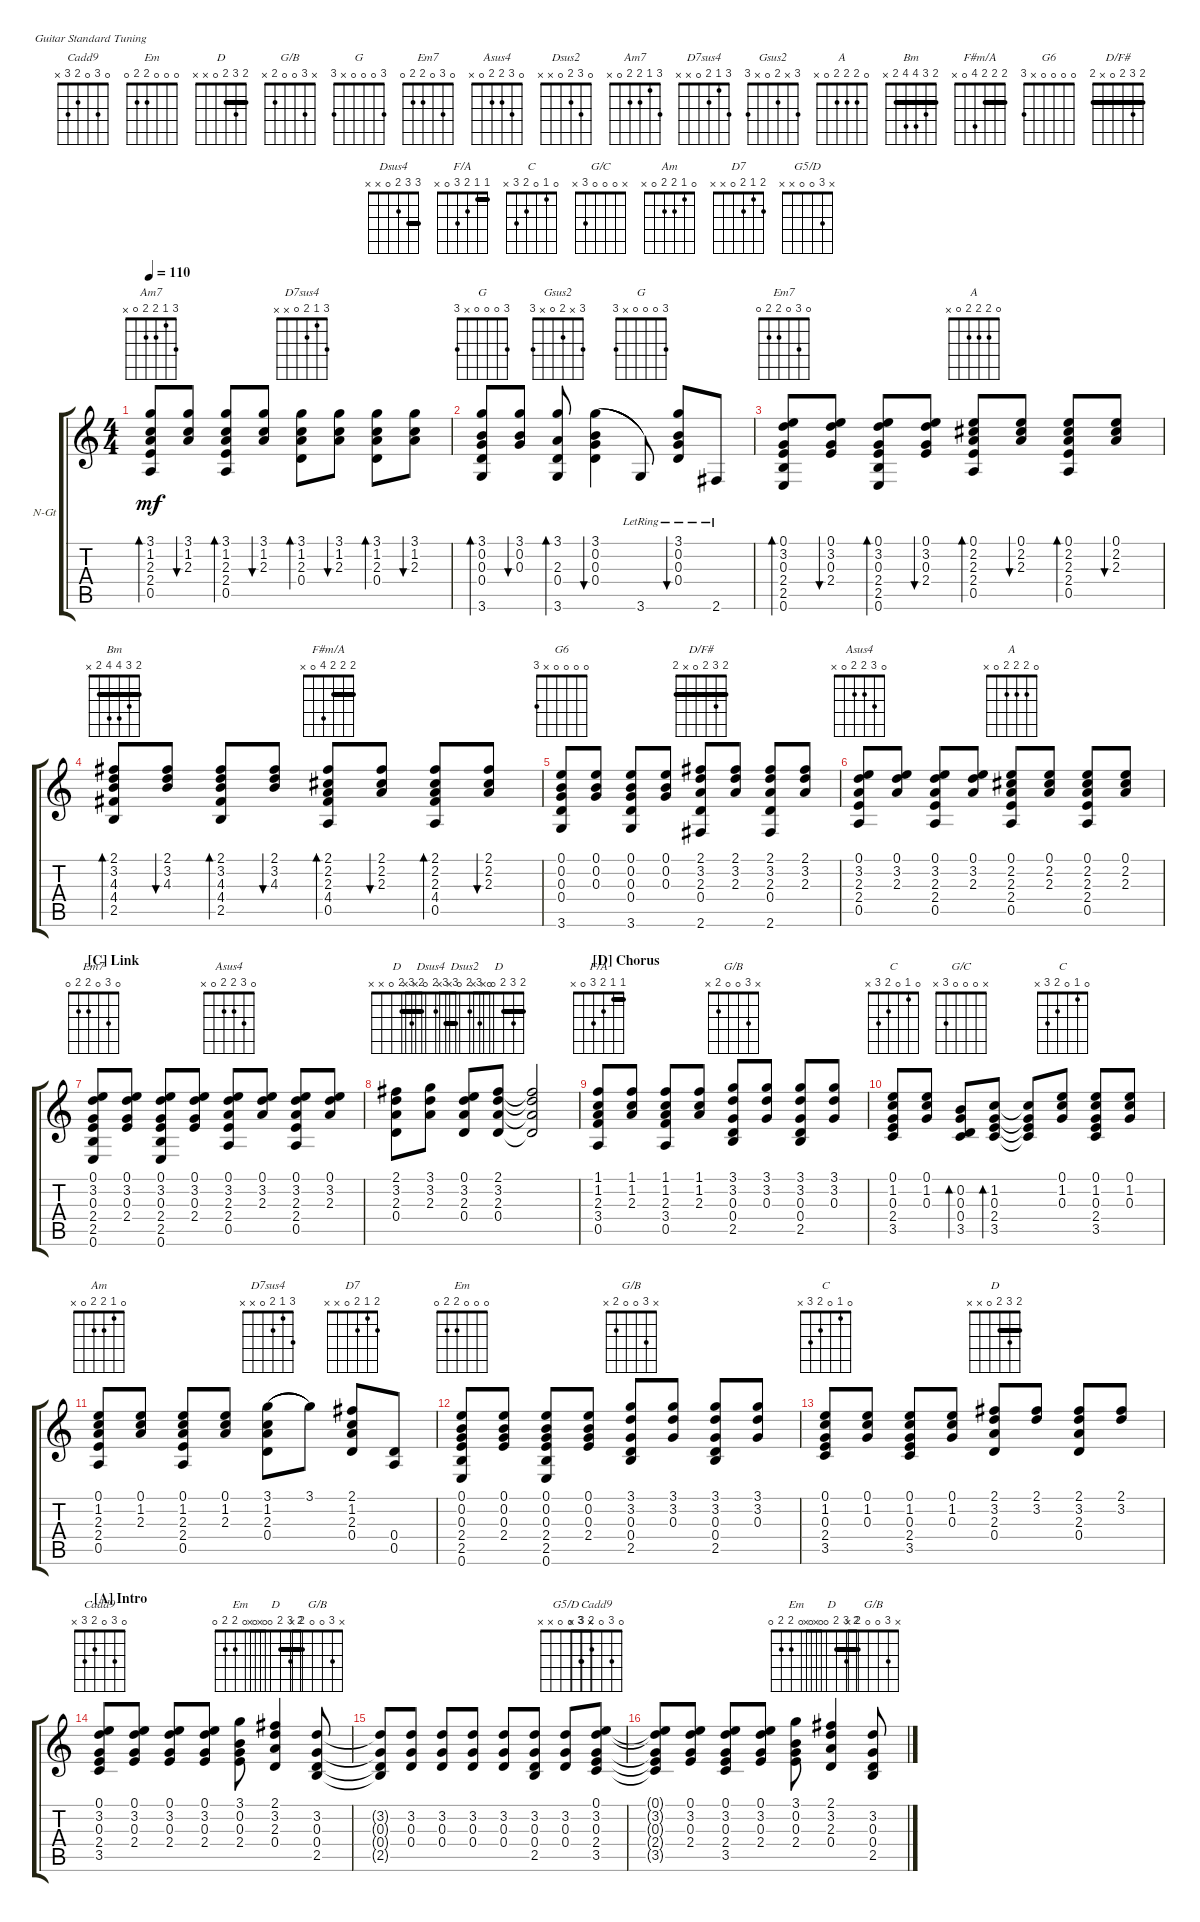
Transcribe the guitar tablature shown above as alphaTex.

\defaultSystemsLayout 4
\bracketExtendMode groupsimilarinstruments
\firstSystemTrackNameOrientation horizontal
\otherSystemsTrackNameOrientation horizontal
\chordDiagramsInScore
\track ("Guitar" "N-Gt") {instrument acousticguitarnylon}
\staff {score tabs}
\tuning (E4 B3 G3 D3 A2 E2)
\chord ("Cadd9" 0 3 0 2 3 x)
\chord ("Em" 3 0 0 2 x x)
\chord ("D" 2 3 2 0 x x) {barre 2}
\chord ("G/B" 3 3 0 0 2 x) {barre 3}
\chord ("G" 3 0 0 0 x 3)
\chord ("Em7" 0 3 0 2 2 0)
\chord ("Asus4" 0 3 2 2 0 x)
\chord ("Dsus2" 0 3 2 0 x x)
\chord ("Am7" 3 1 2 2 0 x)
\chord ("D7sus4" 3 1 2 0 x x)
\chord ("Gsus2" 3 x 2 0 x 3)
\chord ("A" 0 2 2 2 0 x)
\chord ("Bm" 2 3 4 4 2 x) {barre 2}
\chord ("F#m/A" 2 2 2 4 0 x) {barre (2 2)}
\chord ("G6" 0 0 0 0 x 3)
\chord ("D/F#" 2 3 2 0 x 2) {barre 2}
\chord ("Dsus4" 3 3 2 0 x x) {barre 3}
\chord ("F/A" 1 1 2 3 0 x) {barre 1}
\chord ("C" 0 1 0 2 3 x)
\chord ("G/C" x 0 0 0 3 x)
\chord ("Am" 0 1 2 2 0 x)
\chord ("D7" 2 1 2 0 x x)
\chord ("Em" 0 0 0 2 2 0)
\chord ("G/B" x 3 0 0 2 x)
\chord ("G5/D" x 3 0 0 x x)
\ts (4 4)
\tempo 110
\clef g2
\scale
0.255811
\ks c
(3.1 1.2 2.3 2.4 0.5).8{bd 58 ch "Am7" dy mf} (3.1 1.2 2.3).8{bu 58} (3.1 1.2 2.3 2.4 0.5).8{bd 58} (3.1 1.2 2.3).8{bu 58} (3.1 1.2 2.3 0.4).8{bd 58 ch "D7sus4"} (3.1 1.2 2.3).8{bu 58} (3.1 1.2 2.3 0.4).8{bd 58} (3.1 1.2 2.3).8{bu 58} |
\scale
0.31738 (3.1 0.2 0.3 0.4 3.6).8{bd 58 ch "G"} (3.1 0.2 0.3).8{bu 58} (3.1 2.3 0.4 3.6).8{bd 58 ch "Gsus2"} (3.1 0.2 0.3 0.4).4{bu 58 legatoorigin} 3.6{lr}.8{ch "G"} (3.1{lr} 0.2{lr} 0.3{lr} 0.4{lr}).8{bu 58} 2.6{lr}.8 |
(0.1 3.2 0.3 2.4 2.5 0.6).8{bd 58 ch "Em7"} (0.1 3.2 0.3 2.4).8{bu 41} (0.1 3.2 0.3 2.4 2.5 0.6).8{bd 46} (0.1 3.2 0.3 2.4).8{bu 63} (0.1 2.2 2.3 2.4 0.5).8{bd 62 ch "A"} (0.1 2.2 2.3).8{bu 60} (0.1 2.2 2.3 2.4 0.5).8{bd 61} (0.1 2.2 2.3).8{bu 59} |
(2.1 3.2 4.3 4.4 2.5).8{bd 58 ch "Bm"} (2.1 3.2 4.3).8{bu 58} (2.1 3.2 4.3 4.4 2.5).8{bd 58} (2.1 3.2 4.3).8{bu 58} (2.1 2.2 2.3 4.4 0.5).8{bd 58 ch "F#m/A"} (2.1 2.2 2.3).8{bu 58} (2.1 2.2 2.3 4.4 0.5).8{bd 58} (2.1 2.2 2.3).8{bu 58} |
(0.1 0.2 0.3 0.4 3.6).8{ch "G6"} (0.1 0.2 0.3).8 (0.1 0.2 0.3 0.4 3.6).8 (0.1 0.2 0.3).8 (2.1 3.2 2.3 0.4 2.6).8{ch "D/F#"} (2.1 3.2 2.3).8 (2.1 3.2 2.3 0.4 2.6).8 (2.1 3.2 2.3).8 |
\scale
0.465978 (0.5 2.4 2.3 3.2 0.1).8{ch "Asus4"} (2.3 3.2 0.1).8 (0.5 2.4 2.3 3.2 0.1).8 (2.3 3.2 0.1).8 (0.5 2.4 2.3 2.2 0.1).8{ch "A"} (2.3 2.2 0.1).8 (0.5 2.4 2.3 2.2 0.1).8 (2.3 2.2 0.1).8 |
\section ("C" "Link")
\scale
0.533172 (0.6 2.5 2.4 0.3 3.2 0.1).8{ch "Em7"} (2.4 0.3 3.2 0.1).8 (0.6 2.5 2.4 0.3 3.2 0.1).8 (2.4 0.3 3.2 0.1).8 (0.5 2.4 2.3 3.2 0.1).8{ch "Asus4"} (2.3 3.2 0.1).8 (0.5 2.4 2.3 3.2 0.1).8 (3.2 0.1 2.3).8 |
(0.4 2.3 3.2 2.1).8{ch "D"} (3.1 3.2 2.3).8{ch "Dsus4"} (0.4 2.3 3.2 0.1).8{ch "Dsus2"} (0.4 2.3 3.2 2.1).8{ch "D"} (0.4{t} 2.3{t} 3.2{t} 2.1{t}).2 |
\section ("D" "Chorus")
(1.1 1.2 2.3 3.4 0.5).8{ch "F/A"} (1.1 1.2 2.3).8 (1.1 1.2 2.3 3.4 0.5).8 (1.1 1.2 2.3).8 (3.1 3.2 0.3 0.4 2.5).8{ch "G/B"} (3.1 3.2 0.3).8 (3.1 3.2 0.3 0.4 2.5).8 (3.1 3.2 0.3).8 |
(0.1 1.2 0.3 2.4 3.5).8{ch "C"} (0.1 1.2 0.3).8 (0.2 0.3 0.4 3.5).8{bd 58 ch "G/C"} (1.2 0.3 2.4 3.5).8{bd 58} (1.2{t} 0.3{t} 2.4{t} 3.5{t}).8 (0.3 1.2 0.1).8{ch "C"} (3.5 2.4 0.3 1.2 0.1).8 (0.3 1.2 0.1).8 |
(0.1 1.2 2.3 2.4 0.5).8{ch "Am"} (0.1 1.2 2.3).8 (0.1 1.2 2.3 2.4 0.5).8 (0.1 1.2 2.3).8 (3.1 1.2 2.3 0.4).8{ch "D7sus4" legatoorigin} 3.1.8 (2.1 1.2 2.3 0.4).8{ch "D7"} (0.4 0.5).8 |
(0.1 0.2 0.3 2.4 2.5 0.6).8{ch "Em"} (0.1 0.2 0.3 2.4).8 (0.1 0.2 0.3 2.4 2.5 0.6).8 (0.1 0.2 0.3 2.4).8 (2.5 0.4 0.3 3.2 3.1).8{ch "G/B"} (0.3 3.2 3.1).8 (2.5 0.4 0.3 3.2 3.1).8 (0.3 3.2 3.1).8 |
\scale
0.274135 (3.5 2.4 0.3 1.2 0.1).8{ch "C"} (0.3 1.2 0.1).8 (3.5 2.4 0.3 1.2 0.1).8 (0.3 1.2 0.1).8 (0.4 2.3 3.2 2.1).8{ch "D"} (3.2 2.1).8 (0.4 2.3 3.2 2.1).8 (3.2 2.1).8 |
\section ("A" "Intro")
\scale
0.366622 (0.1 3.2 0.3 2.4 3.5).8{ch "Cadd9"} (0.1 3.2 0.3 2.4).8 (0.1 3.2 0.3 2.4).8 (0.1 3.2 0.3 2.4).8 (3.1 0.2 0.3 2.4).8{ch "Em"} (0.4 2.3 3.2 2.1).4{ch "D"} (3.2 0.3 0.4 2.5).8{ch "G/B"} |
\scale
0.359065 (3.2{t} 0.3{t} 0.4{t} 2.5{t}).8 (3.2 0.3 0.4).8 (3.2 0.3 0.4).8 (3.2 0.3 0.4).8 (3.2 0.3 0.4).8 (3.2 0.3 0.4 2.5).8 (3.2 0.3 0.4).8{ch "G5/D"} (0.1 3.2 0.3 2.4 3.5).8{ch "Cadd9"} |
\scale
0.401652 (0.1{t} 3.2{t} 0.3{t} 2.4{t} 3.5{t}).8 (0.1 3.2 0.3 2.4).8 (0.1 3.2 0.3 2.4 3.5).8 (0.1 3.2 0.3 2.4).8 (3.1 0.2 0.3 2.4).8{ch "Em"} (0.4 2.3 3.2 2.1).4{ch "D"} (3.2 0.3 0.4 2.5).8{ch "G/B"}
